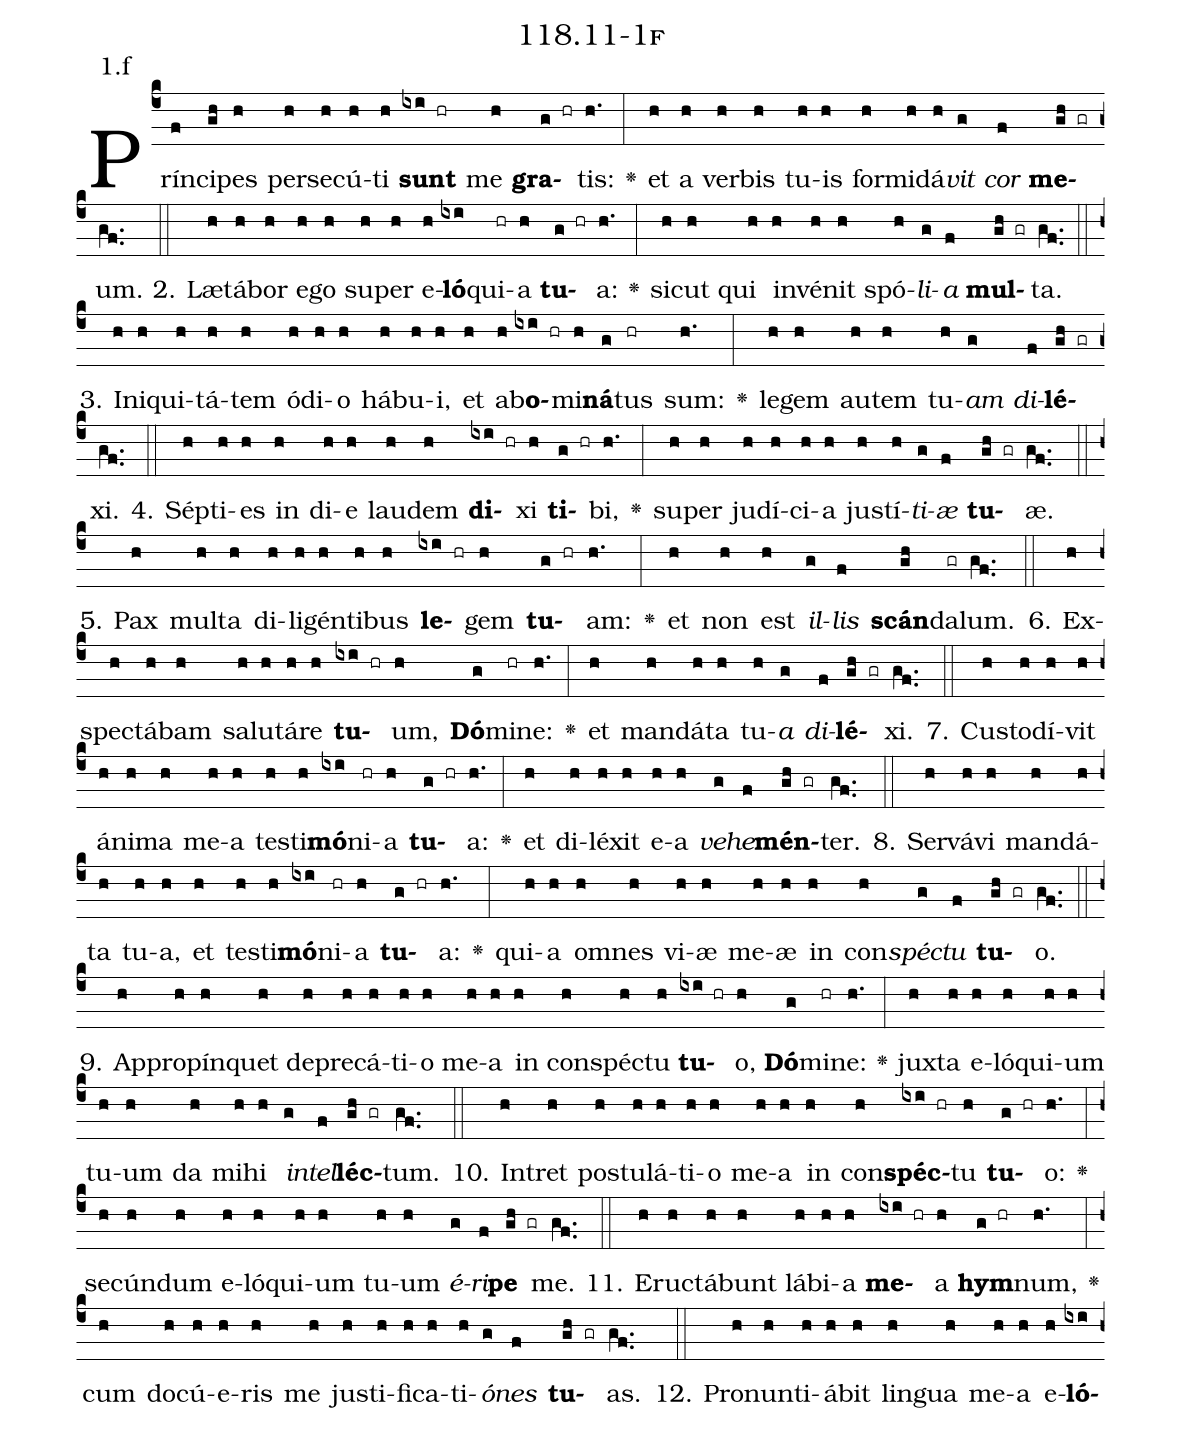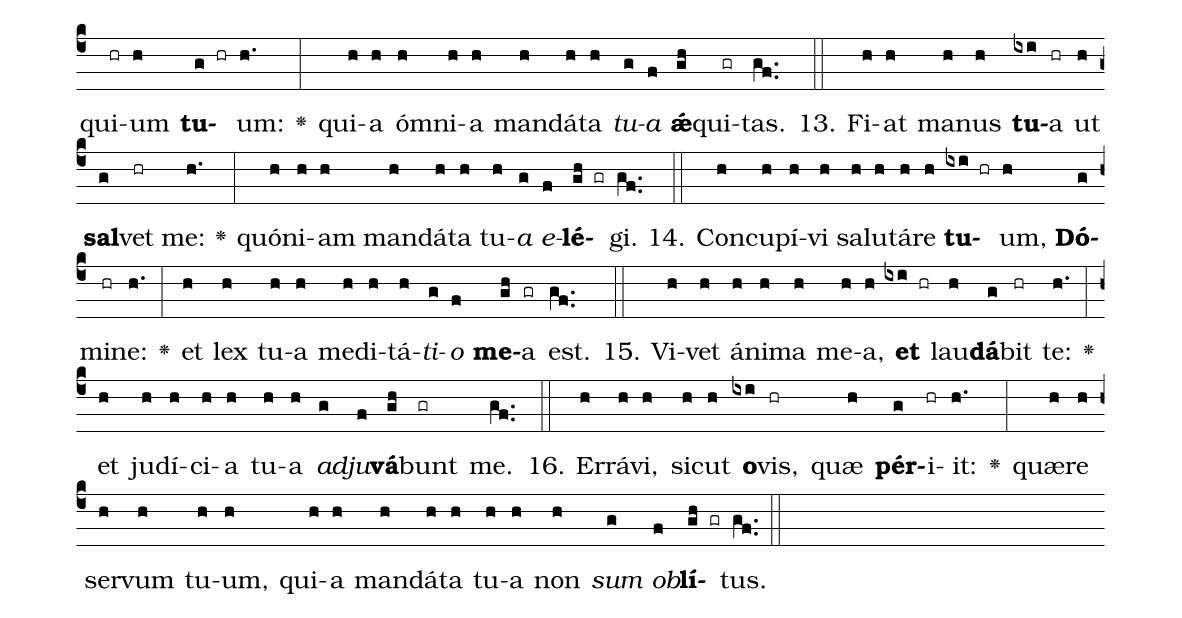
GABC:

name: 118.11-1f;
annotation: 1.f;
%%
(c4)Prín(f)ci(gh)pes(h) per(h)se(h)cú(h)ti(h) <b>sunt</b>(ixi hr) me(h) <b>gra</b>(g hr)tis:(h.) <v>\greheightstar</v>(:) et(h) a(h) ver(h)bis(h) tu(h)is(h) for(h)mi(h)dá(h)<i>vit</i>(g) <i>cor</i>(f) <b>me</b>(gh gr)um.(gf..) (::)
2. Læ(h)tá(h)bor(h) e(h)go(h) su(h)per(h) e(h)<b>ló</b>(ixi)qui(hr)a(h) <b>tu</b>(g hr)a:(h.) <v>\greheightstar</v>(:) sic(h)ut(h) qui(h) in(h)vé(h)nit(h) spó(h)<i>li</i>(g)<i>a</i>(f) <b>mul</b>(gh gr)ta.(gf..) (::)
3. In(h)i(h)qui(h)tá(h)tem(h) ó(h)di(h)o(h) há(h)bu(h)i,(h) et(h) ab(h)<b>o</b>(ixi hr)mi(h)<b>ná</b>(g)tus(hr) sum:(h.) <v>\greheightstar</v>(:) le(h)gem(h) au(h)tem(h) tu(h)<i>am</i>(g) <i>di</i>(f)<b>lé</b>(gh gr)xi.(gf..) (::)
4. Sép(h)ti(h)es(h) in(h) di(h)e(h) lau(h)dem(h) <b>di</b>(ixi hr)xi(h) <b>ti</b>(g hr)bi,(h.) <v>\greheightstar</v>(:) su(h)per(h) ju(h)dí(h)ci(h)a(h) jus(h)tí(h)<i>ti</i>(g)<i>æ</i>(f) <b>tu</b>(gh gr)æ.(gf..) (::)
5. Pax(h) mul(h)ta(h) di(h)li(h)gén(h)ti(h)bus(h) <b>le</b>(ixi hr)gem(h) <b>tu</b>(g hr)am:(h.) <v>\greheightstar</v>(:) et(h) non(h) est(h) <i>il</i>(g)<i>lis</i>(f) <b>scán</b>(gh)da(gr)lum.(gf..) (::)
6. Ex(h)spec(h)tá(h)bam(h) sa(h)lu(h)tá(h)re(h) <b>tu</b>(ixi hr)um,(h) <b>Dó</b>(g)mi(hr)ne:(h.) <v>\greheightstar</v>(:) et(h) man(h)dá(h)ta(h) tu(h)<i>a</i>(g) <i>di</i>(f)<b>lé</b>(gh gr)xi.(gf..) (::)
7. Cus(h)to(h)dí(h)vit(h) á(h)ni(h)ma(h) me(h)a(h) tes(h)ti(h)<b>mó</b>(ixi)ni(hr)a(h) <b>tu</b>(g hr)a:(h.) <v>\greheightstar</v>(:) et(h) di(h)lé(h)xit(h) e(h)a(h) <i>ve</i>(g)<i>he</i>(f)<b>mén</b>(gh gr)ter.(gf..) (::)
8. Ser(h)vá(h)vi(h) man(h)dá(h)ta(h) tu(h)a,(h) et(h) tes(h)ti(h)<b>mó</b>(ixi)ni(hr)a(h) <b>tu</b>(g hr)a:(h.) <v>\greheightstar</v>(:) qui(h)a(h) om(h)nes(h) vi(h)æ(h) me(h)æ(h) in(h) con(h)<i>spéc</i>(g)<i>tu</i>(f) <b>tu</b>(gh gr)o.(gf..) (::)
9. Ap(h)pro(h)pín(h)quet(h) de(h)pre(h)cá(h)ti(h)o(h) me(h)a(h) in(h) con(h)spéc(h)tu(h) <b>tu</b>(ixi hr)o,(h) <b>Dó</b>(g)mi(hr)ne:(h.) <v>\greheightstar</v>(:) jux(h)ta(h) e(h)ló(h)qui(h)um(h) tu(h)um(h) da(h) mi(h)hi(h) <i>in</i>(g)<i>tel</i>(f)<b>léc</b>(gh gr)tum.(gf..) (::)
10. In(h)tret(h) pos(h)tu(h)lá(h)ti(h)o(h) me(h)a(h) in(h) con(h)<b>spéc</b>(ixi hr)tu(h) <b>tu</b>(g hr)o:(h.) <v>\greheightstar</v>(:) se(h)cún(h)dum(h) e(h)ló(h)qui(h)um(h) tu(h)um(h) <i>é</i>(g)<i>ri</i>(f)<b>pe</b>(gh gr) me.(gf..) (::)
11. E(h)ruc(h)tá(h)bunt(h) lá(h)bi(h)a(h) <b>me</b>(ixi hr)a(h) <b>hym</b>(g hr)num,(h.) <v>\greheightstar</v>(:) cum(h) do(h)cú(h)e(h)ris(h) me(h) jus(h)ti(h)fi(h)ca(h)ti(h)<i>ó</i>(g)<i>nes</i>(f) <b>tu</b>(gh gr)as.(gf..) (::)
12. Pro(h)nun(h)ti(h)á(h)bit(h) lin(h)gua(h) me(h)a(h) e(h)<b>ló</b>(ixi)qui(hr)um(h) <b>tu</b>(g hr)um:(h.) <v>\greheightstar</v>(:) qui(h)a(h) óm(h)ni(h)a(h) man(h)dá(h)ta(h) <i>tu</i>(g)<i>a</i>(f) <b>ǽ</b>(gh)qui(gr)tas.(gf..) (::)
13. Fi(h)at(h) ma(h)nus(h) <b>tu</b>(ixi)a(hr) ut(h) <b>sal</b>(g)vet(hr) me:(h.) <v>\greheightstar</v>(:) quón(h)i(h)am(h) man(h)dá(h)ta(h) tu(h)<i>a</i>(g) <i>e</i>(f)<b>lé</b>(gh gr)gi.(gf..) (::)
14. Con(h)cu(h)pí(h)vi(h) sa(h)lu(h)tá(h)re(h) <b>tu</b>(ixi hr)um,(h) <b>Dó</b>(g)mi(hr)ne:(h.) <v>\greheightstar</v>(:) et(h) lex(h) tu(h)a(h) me(h)di(h)tá(h)<i>ti</i>(g)<i>o</i>(f) <b>me</b>(gh)a(gr) est.(gf..) (::)
15. Vi(h)vet(h) á(h)ni(h)ma(h) me(h)a,(h) <b>et</b>(ixi hr) lau(h)<b>dá</b>(g)bit(hr) te:(h.) <v>\greheightstar</v>(:) et(h) ju(h)dí(h)ci(h)a(h) tu(h)a(h) <i>ad</i>(g)<i>ju</i>(f)<b>vá</b>(gh)bunt(gr) me.(gf..) (::)
16. Er(h)rá(h)vi,(h) sic(h)ut(h) <b>o</b>(ixi)vis,(hr) quæ(h) <b>pér</b>(g)i(hr)it:(h.) <v>\greheightstar</v>(:) quæ(h)re(h) ser(h)vum(h) tu(h)um,(h) qui(h)a(h) man(h)dá(h)ta(h) tu(h)a(h) non(h) <i>sum</i>(g) <i>ob</i>(f)<b>lí</b>(gh gr)tus.(gf..) (::)
